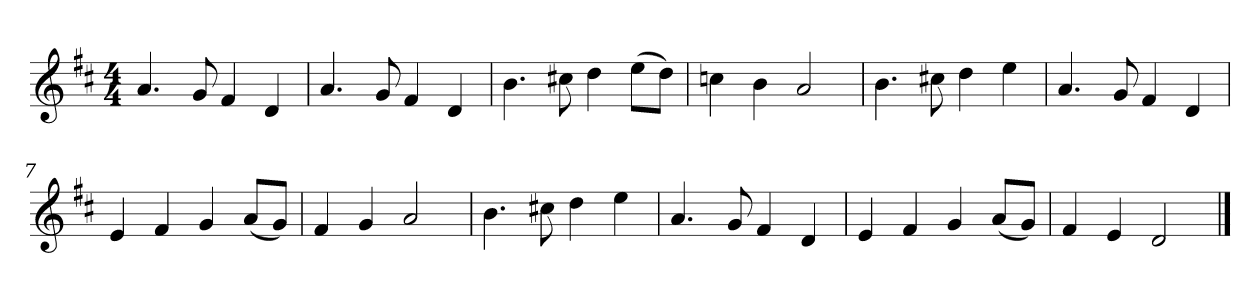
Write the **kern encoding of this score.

**kern
*part1
*staff1
*clefG2
*k[f#c#]
*D:
*M4/4
=1
4.a
8g
4f#
4d
=2
4.a
8g
4f#
4d
=3
4.b
8cc#X
4dd
(8ee\L
8dd\J)
=4
4cc
4b
2a
=5
4.b
8cc#X
4dd
4ee
=6
4.a
8g
4f#
4d
=7
4e
4f#
4g
(8a/L
8g/J)
=8
4f#
4g
2a
=9
4.b
8cc#X
4dd
4ee
=10
4.a
8g
4f#
4d
=11
4e
4f#
4g
(8a/L
8g/J)
=12
4f#
4e
2d
==
*-
